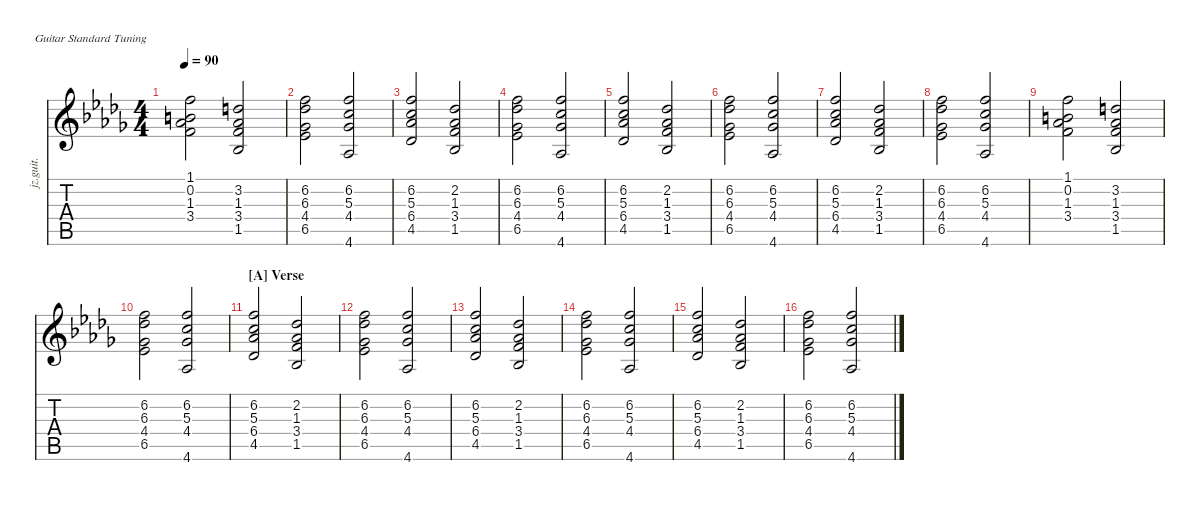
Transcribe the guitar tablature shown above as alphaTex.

\defaultSystemsLayout 4
\hideDynamics
\bracketExtendMode nobrackets
\otherSystemsTrackNameOrientation horizontal
\track ("Jazz Guitar" "jz.guit.") {mute instrument electricguitarjazz}
\staff {score tabs}
\tuning (E4 B3 G3 D3 A2 E2)
\ts (4 4)
\tempo 90
\clef g2
\ks db
(3.4{acc forcenatural} 1.3{acc b} 1.1{acc forcenatural} 0.2{acc forcenatural}).2{dy mf beam Down} (1.5{acc b} 1.3{acc b} 3.2{acc forcenatural} 3.4{acc forcenatural}).2{beam Up} |
(6.5{acc b} 4.4{acc b} 6.3{acc b} 6.2{acc forcenatural}).2{beam Down} (6.2{acc forcenatural} 5.3{acc forcenatural} 4.4{acc b} 4.6{acc b}).2{beam Up} |
(4.5{acc b} 6.4{acc b} 5.3{acc forcenatural} 6.2{acc forcenatural}).2{beam Up} (1.5{acc b} 3.4{acc forcenatural} 1.3{acc b} 2.2{acc b}).2{beam Up} |
(6.5{acc b} 4.4{acc b} 6.3{acc b} 6.2{acc forcenatural}).2{beam Down} (6.2{acc forcenatural} 5.3{acc forcenatural} 4.4{acc b} 4.6{acc b}).2{beam Up} |
(4.5{acc b} 6.4{acc b} 5.3{acc forcenatural} 6.2{acc forcenatural}).2{beam Up} (1.5{acc b} 3.4{acc forcenatural} 1.3{acc b} 2.2{acc b}).2{beam Up} |
(6.5{acc b} 4.4{acc b} 6.3{acc b} 6.2{acc forcenatural}).2{beam Down} (6.2{acc forcenatural} 5.3{acc forcenatural} 4.4{acc b} 4.6{acc b}).2{beam Up} |
(4.5{acc b} 6.4{acc b} 5.3{acc forcenatural} 6.2{acc forcenatural}).2{beam Up} (1.5{acc b} 3.4{acc forcenatural} 1.3{acc b} 2.2{acc b}).2{beam Up} |
(6.5{acc b} 4.4{acc b} 6.3{acc b} 6.2{acc forcenatural}).2{beam Down} (6.2{acc forcenatural} 5.3{acc forcenatural} 4.4{acc b} 4.6{acc b}).2{beam Up} |
(3.4{acc forcenatural} 1.3{acc b} 1.1{acc forcenatural} 0.2{acc forcenatural}).2{beam Down} (1.5{acc b} 1.3{acc b} 3.2{acc forcenatural} 3.4{acc forcenatural}).2{beam Up} |
(6.5{acc b} 4.4{acc b} 6.3{acc b} 6.2{acc forcenatural}).2{beam Down} (6.2{acc forcenatural} 5.3{acc forcenatural} 4.4{acc b} 4.6{acc b}).2{beam Up} |
\section ("A" "Verse")
(4.5{acc b} 6.4{acc b} 5.3{acc forcenatural} 6.2{acc forcenatural}).2{beam Up} (1.5{acc b} 3.4{acc forcenatural} 1.3{acc b} 2.2{acc b}).2{beam Up} |
(6.5{acc b} 4.4{acc b} 6.3{acc b} 6.2{acc forcenatural}).2{beam Down} (6.2{acc forcenatural} 5.3{acc forcenatural} 4.4{acc b} 4.6{acc b}).2{beam Up} |
(4.5{acc b} 6.4{acc b} 5.3{acc forcenatural} 6.2{acc forcenatural}).2{beam Up} (1.5{acc b} 3.4{acc forcenatural} 1.3{acc b} 2.2{acc b}).2{beam Up} |
(6.5{acc b} 4.4{acc b} 6.3{acc b} 6.2{acc forcenatural}).2{beam Down} (6.2{acc forcenatural} 5.3{acc forcenatural} 4.4{acc b} 4.6{acc b}).2{beam Up} |
(4.5{acc b} 6.4{acc b} 5.3{acc forcenatural} 6.2{acc forcenatural}).2{beam Up} (1.5{acc b} 3.4{acc forcenatural} 1.3{acc b} 2.2{acc b}).2{beam Up} |
(6.5{acc b} 4.4{acc b} 6.3{acc b} 6.2{acc forcenatural}).2{beam Down} (6.2{acc forcenatural} 5.3{acc forcenatural} 4.4{acc b} 4.6{acc b}).2{beam Up}
